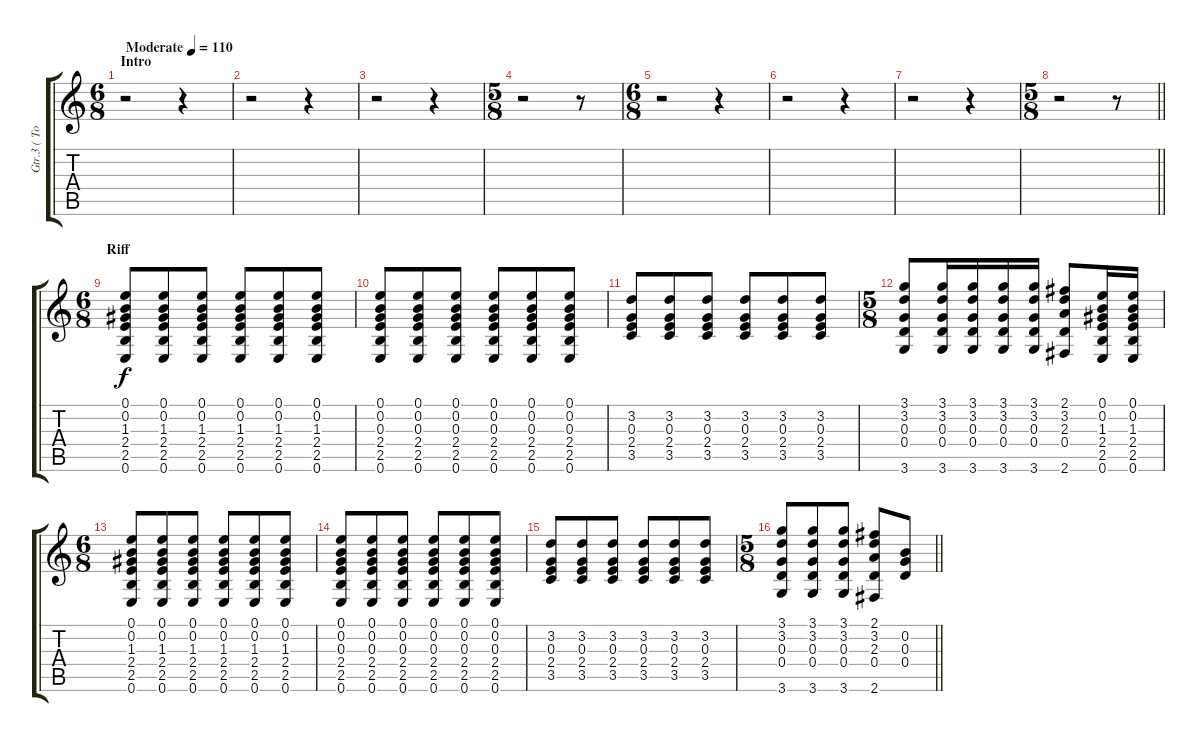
\track ("Gtr.3 ( Tom Yorke )" "Gtr.3 ( To") {instrument distortionguitar}
\staff {score tabs}
\tuning (E4 B3 G3 D3 A2 E2) {hide}
\ts (6 8)
\section ("" "Intro")
\tempo (110 "Moderate")
\clef g2
\ks c
r.2{dy f instrument distortionguitar} r.4 |
r.2 r.4 |
r.2 r.4 |
\ts (5 8)
r.2 r.8 |
\ts (6 8)
r.2 r.4 |
r.2 r.4 |
r.2 r.4 |
\ts (5 8)
\barLineRight lightlight
r.2 r.8 |
\ts (6 8)
\section ("" "Riff")
(0.1 0.2 1.3 2.4 2.5 0.6).8 (0.1 0.2 1.3 2.4 2.5 0.6).8 (0.1 0.2 1.3 2.4 2.5 0.6).8 (0.1 0.2 1.3 2.4 2.5 0.6).8 (0.1 0.2 1.3 2.4 2.5 0.6).8 (0.1 0.2 1.3 2.4 2.5 0.6).8 |
(0.1 0.2 0.3 2.4 2.5 0.6).8 (0.1 0.2 0.3 2.4 2.5 0.6).8 (0.1 0.2 0.3 2.4 2.5 0.6).8 (0.1 0.2 0.3 2.4 2.5 0.6).8 (0.1 0.2 0.3 2.4 2.5 0.6).8 (0.1 0.2 0.3 2.4 2.5 0.6).8 |
(3.2 0.3 2.4 3.5).8 (3.2 0.3 2.4 3.5).8 (3.2 0.3 2.4 3.5).8 (3.2 0.3 2.4 3.5).8 (3.2 0.3 2.4 3.5).8 (3.2 0.3 2.4 3.5).8 |
\ts (5 8)
(3.1 3.2 0.3 0.4 3.6).8 (3.1 3.2 0.3 0.4 3.6).16 (3.1 3.2 0.3 0.4 3.6).16 (3.1 3.2 0.3 0.4 3.6).16 (3.1 3.2 0.3 0.4 3.6).16 (2.1 3.2 2.3 0.4 2.6).8 (0.1 0.2 1.3 2.4 2.5 0.6).16 (0.1 0.2 1.3 2.4 2.5 0.6).16 |
\ts (6 8)
(0.1 0.2 1.3 2.4 2.5 0.6).8 (0.1 0.2 1.3 2.4 2.5 0.6).8 (0.1 0.2 1.3 2.4 2.5 0.6).8 (0.1 0.2 1.3 2.4 2.5 0.6).8 (0.1 0.2 1.3 2.4 2.5 0.6).8 (0.1 0.2 1.3 2.4 2.5 0.6).8 |
(0.1 0.2 0.3 2.4 2.5 0.6).8 (0.1 0.2 0.3 2.4 2.5 0.6).8 (0.1 0.2 0.3 2.4 2.5 0.6).8 (0.1 0.2 0.3 2.4 2.5 0.6).8 (0.1 0.2 0.3 2.4 2.5 0.6).8 (0.1 0.2 0.3 2.4 2.5 0.6).8 |
(3.2 0.3 2.4 3.5).8 (3.2 0.3 2.4 3.5).8 (3.2 0.3 2.4 3.5).8 (3.2 0.3 2.4 3.5).8 (3.2 0.3 2.4 3.5).8 (3.2 0.3 2.4 3.5).8 |
\ts (5 8)
\barLineRight lightlight
(3.1 3.2 0.3 0.4 3.6).8 (3.1 3.2 0.3 0.4 3.6).8 (3.1 3.2 0.3 0.4 3.6).8 (2.1 3.2 2.3 0.4 2.6).8 (0.2 0.3 0.4).8
